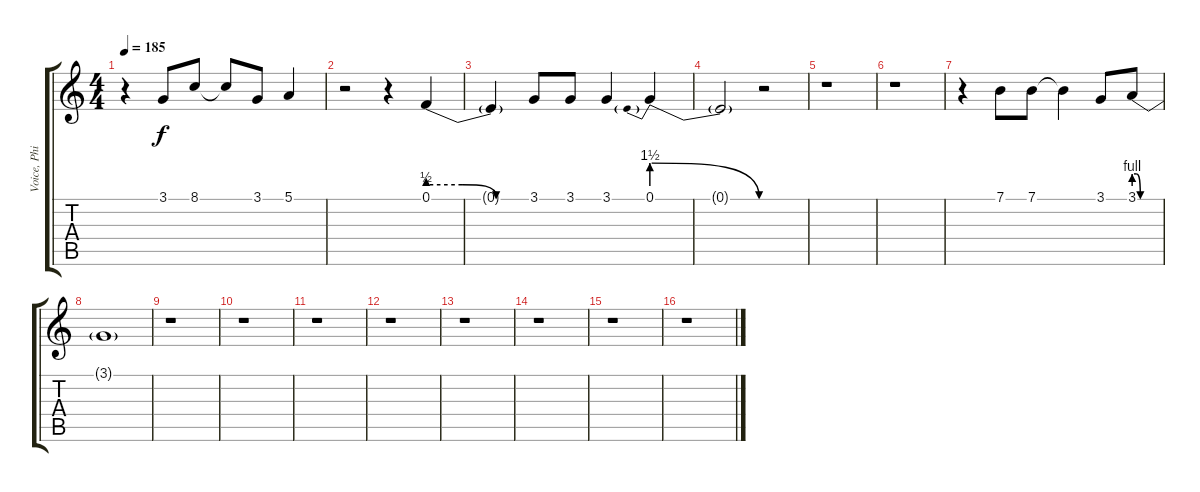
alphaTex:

\track ("Voice, Phill" "Voice, Phi") {instrument lead2sawtooth}
\staff {score tabs}
\tuning (E4 B3 G3 D3 A2 E2) {hide}
\ts (4 4)
\tempo 185
\clef g2
\ks c
r.4{dy f} 3.1.8 8.1.8 8.1{t}.8 3.1.8 5.1.4 |
r.2 r.4 0.1{be (custom 0 2 20 2 40 0 60 0)}.4 |
0.1{t}.4 3.1.8 3.1.8 3.1.4 0.1{be (prebendrelease 0 6 60 0)}.4 |
0.1{t}.2 r.2 |
r.1 |
r.1 |
r.4 7.1.8 7.1.8 7.1{t}.4 3.1.8 3.1{be (custom 0 4 5 4 15 0 60 0)}.8 |
3.1{t}.1 |
r.1 |
r.1 |
r.1 |
r.1 |
r.1 |
r.1 |
r.1 |
r.1
